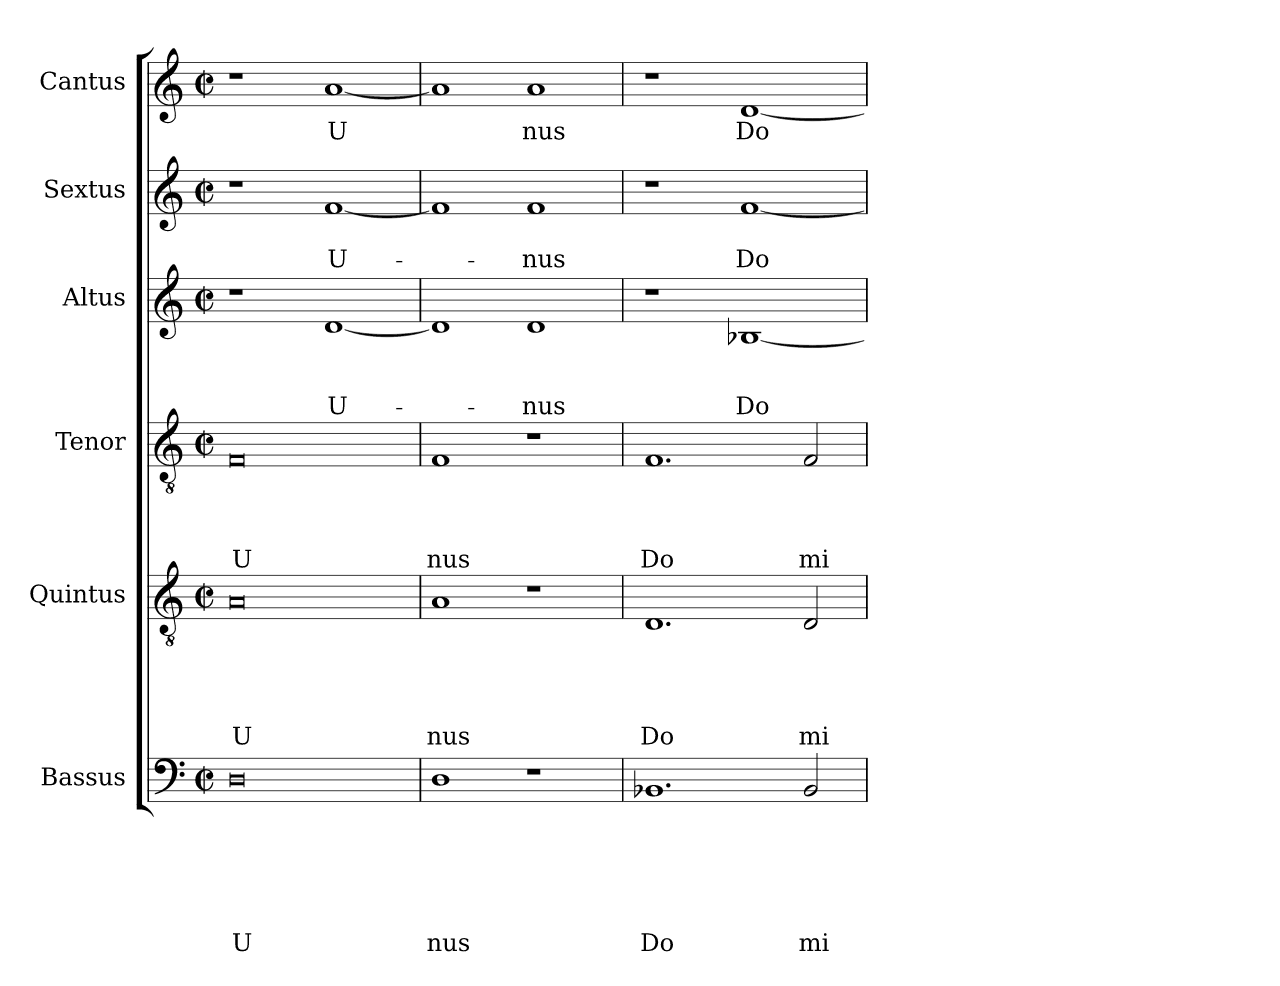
**kern	**text	**text	**text	**text	**text	**text	**kern	**text	**text	**text	**text	**text	**kern	**text	**text	**text	**text	**kern	**text	**text	**text	**kern	**text	**text	**kern	**text
*part6	*part6	*part6	*part6	*part6	*part6	*part6	*part5	*part5	*part5	*part5	*part5	*part5	*part4	*part4	*part4	*part4	*part4	*part3	*part3	*part3	*part3	*part2	*part2	*part2	*part1	*part1
*staff6	*staff6	*staff6	*staff6	*staff6	*staff6	*staff6	*staff5	*staff5	*staff5	*staff5	*staff5	*staff5	*staff4	*staff4	*staff4	*staff4	*staff4	*staff3	*staff3	*staff3	*staff3	*staff2	*staff2	*staff2	*staff1	*staff1
*I"Bassus	*	*	*	*	*	*	*I"Quintus	*	*	*	*	*	*I"Tenor	*	*	*	*	*I"Altus	*	*	*	*I"Sextus	*	*	*I"Cantus	*
*clefF4	*	*	*	*	*	*	*clefGv2	*	*	*	*	*	*clefGv2	*	*	*	*	*clefG2	*	*	*	*clefG2	*	*	*clefG2	*
*k[]	*	*	*	*	*	*	*k[]	*	*	*	*	*	*k[]	*	*	*	*	*k[]	*	*	*	*k[]	*	*	*k[]	*
*C:	*	*	*	*	*	*	*C:	*	*	*	*	*	*C:	*	*	*	*	*C:	*	*	*	*C:	*	*	*C:	*
*M2/2	*	*	*	*	*	*	*M2/2	*	*	*	*	*	*M2/2	*	*	*	*	*M2/2	*	*	*	*M2/2	*	*	*M2/2	*
*met(c|)	*	*	*	*	*	*	*met(c|)	*	*	*	*	*	*met(c|)	*	*	*	*	*met(c|)	*	*	*	*met(c|)	*	*	*met(c|)	*
=1	=1	=1	=1	=1	=1	=1	=1	=1	=1	=1	=1	=1	=1	=1	=1	=1	=1	=1	=1	=1	=1	=1	=1	=1	=1	=1
!	!	!	!	!	!	!LO:LY:b	!	!	!	!	!	!LO:LY:b	!	!	!	!	!LO:LY:b	!	!	!	!	!	!	!	!	!
0D	.	.	.	.	.	U	0A	.	.	.	.	U	0F	.	.	.	U	1r	.	.	.	1r	.	.	1r	.
!	!	!	!	!	!	!	!	!	!	!	!	!	!	!	!	!	!	!	!	!	!LO:LY:b	!	!	!LO:LY:b	!	!LO:LY:b
.	.	.	.	.	.	.	.	.	.	.	.	.	.	.	.	.	.	[<1d	.	.	U-	[<1f	.	U-	[<1a	U
=2	=2	=2	=2	=2	=2	=2	=2	=2	=2	=2	=2	=2	=2	=2	=2	=2	=2	=2	=2	=2	=2	=2	=2	=2	=2	=2
!	!	!	!	!	!	!LO:LY:b	!	!	!	!	!	!LO:LY:b	!	!	!	!	!LO:LY:b	!	!	!	!	!	!	!	!	!
1D	.	.	.	.	.	nus	1A	.	.	.	.	nus	1F	.	.	.	nus	1d]	.	.	.	1f]	.	.	1a]	.
!	!	!	!	!	!	!	!	!	!	!	!	!	!	!	!	!	!	!	!	!	!LO:LY:b	!	!	!LO:LY:b	!	!LO:LY:b
1r	.	.	.	.	.	.	1r	.	.	.	.	.	1r	.	.	.	.	1d	.	.	-nus	1f	.	-nus	1a	nus
=3	=3	=3	=3	=3	=3	=3	=3	=3	=3	=3	=3	=3	=3	=3	=3	=3	=3	=3	=3	=3	=3	=3	=3	=3	=3	=3
!	!	!	!	!	!	!LO:LY:b	!	!	!	!	!	!LO:LY:b	!	!	!	!	!LO:LY:b	!	!	!	!	!	!	!	!	!
1.BB-X	.	.	.	.	.	Do	1.D	.	.	.	.	Do	1.F	.	.	.	Do	1r	.	.	.	1r	.	.	1r	.
!	!	!	!	!	!	!	!	!	!	!	!	!	!	!	!	!	!	!	!	!	!LO:LY:b	!	!	!LO:LY:b	!	!LO:LY:b
.	.	.	.	.	.	.	.	.	.	.	.	.	.	.	.	.	.	[<1B-X	.	.	Do-	[<1f	.	Do-	[<1d	Do
!	!	!	!	!	!	!LO:LY:b	!	!	!	!	!	!LO:LY:b	!	!	!	!	!LO:LY:b	!	!	!	!	!	!	!	!	!
2BB-/	.	.	.	.	.	mi	2D/	.	.	.	.	mi	2F/	.	.	.	mi	.	.	.	.	.	.	.	.	.
=	=	=	=	=	=	=	=	=	=	=	=	=	=	=	=	=	=	=	=	=	=	=	=	=	=	=
*-	*-	*-	*-	*-	*-	*-	*-	*-	*-	*-	*-	*-	*-	*-	*-	*-	*-	*-	*-	*-	*-	*-	*-	*-	*-	*-
